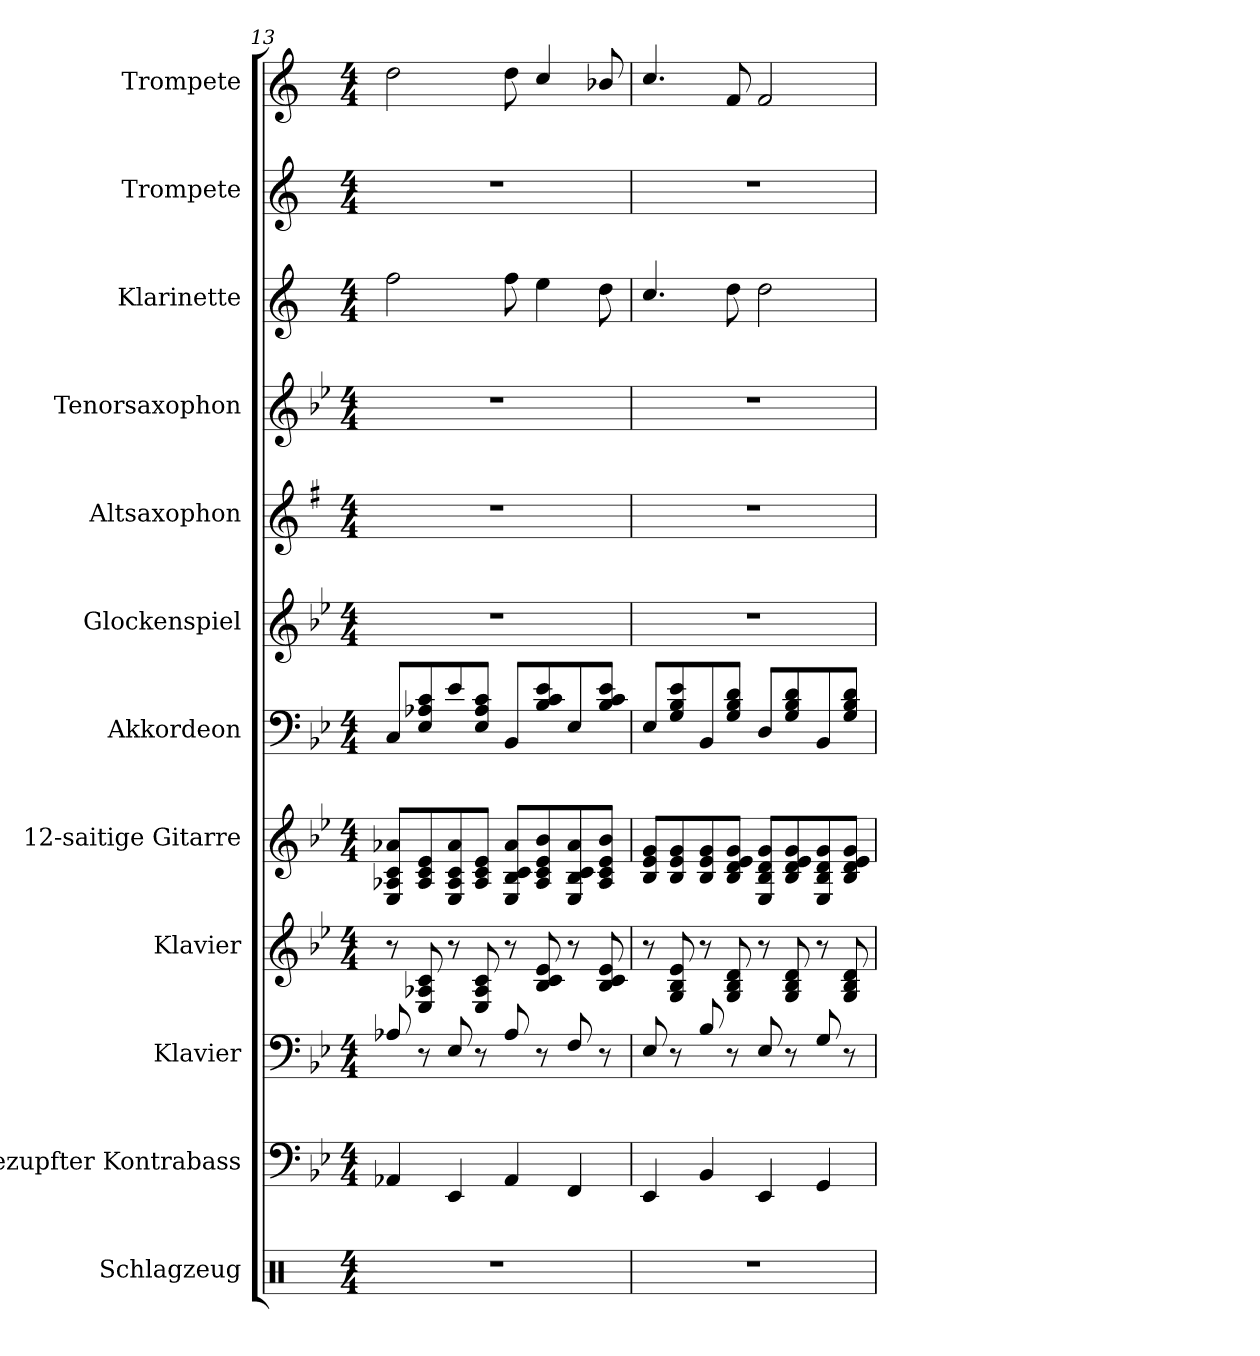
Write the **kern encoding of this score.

**kern	**kern	**kern	**kern	**kern	**kern	**kern	**kern	**kern	**kern	**kern	**kern
*part12	*part11	*part10	*part9	*part8	*part7	*part6	*part5	*part4	*part3	*part2	*part1
*staff12	*staff11	*staff10	*staff9	*staff8	*staff7	*staff6	*staff5	*staff4	*staff3	*staff2	*staff1
*I"Schlagzeug	*I"Gezupfter Kontrabass	*I"Klavier	*I"Klavier	*I"12-saitige Gitarre	*I"Akkordeon	*I"Glockenspiel	*I"Altsaxophon	*I"Tenorsaxophon	*I"Klarinette	*I"Trompete	*I"Trompete
*I'Schlgz.	*	*	*	*	*	*I'Gsp	*I'A.sax.	*I'T Sax	*	*I'Tpt	*I'Tpt
!!LO:PB:g=z
*clefX	*clefF4	*clefF4	*clefG2	*clefG2	*clefF4	*clefG2	*clefG2	*clefG2	*clefG2	*clefG2	*clefG2
*	*ITrd-7c-12	*	*	*ITrd-7c-12	*	*ITrd7c12	*ITrd5c9	*ITrd8c14	*ITrd1c2	*ITrd1c2	*ITrd1c2
*k[]	*k[b-e-]	*k[b-e-]	*k[b-e-]	*k[b-e-]	*k[b-e-]	*k[b-e-]	*k[b-e-]	*k[b-e-]	*k[b-e-]	*k[b-e-]	*k[b-e-]
*M4/4	*M4/4	*M4/4	*M4/4	*M4/4	*M4/4	*M4/4	*M4/4	*M4/4	*M4/4	*M4/4	*M4/4
=13	=13	=13	=13	=13	=13	=13	=13	=13	=13	=13	=13
1r	4A-X/	8A-X/	8r	8e-/ 8a-X/ 8cc/ 8aa-X/L	8C/L	1r	1r	1r	2ee-\	1r	2cc\
.	.	8r	8E-/ 8A-X/ 8c/	8a-/ 8cc/ 8ee-/	8E-/ 8A-X/ 8c/	.	.	.	.	.	.
.	4E-/	8E-/	8r	8e-/ 8a-/ 8cc/ 8aa-/	8e-/	.	.	.	.	.	.
.	.	8r	8E-/ 8A-/ 8c/	8a-/ 8cc/ 8ee-/J	8E-/ 8A-/ 8c/J	.	.	.	.	.	.
.	4A-/	8A-/	8r	8e-/ 8b-/ 8cc/ 8aa-/L	8BB-/L	.	.	.	8ee-\	.	8cc\
.	.	8r	8B-/ 8c/ 8e-/	8a-/ 8cc/ 8ee-/ 8bb-/	8B-/ 8c/ 8e-/	.	.	.	4dd\	.	4b-/
.	4F/	8F/	8r	8e-/ 8b-/ 8cc/ 8aa-/	8E-/	.	.	.	.	.	.
.	.	8r	8B-/ 8c/ 8e-/	8a-/ 8cc/ 8ee-/ 8bb-/J	8B-/ 8c/ 8e-/J	.	.	.	8cc\	.	8a-X/
=14	=14	=14	=14	=14	=14	=14	=14	=14	=14	=14	=14
1r	4E-/	8E-/	8r	8b-/ 8ee-/ 8gg/L	8E-/L	1r	1r	1r	4.b-/	1r	4.b-/
.	.	8r	8G/ 8B-/ 8e-/	8b-/ 8ee-/ 8gg/	8G/ 8B-/ 8e-/	.	.	.	.	.	.
.	4B-/	8B-/	8r	8b-/ 8ee-/ 8gg/	8BB-/	.	.	.	.	.	.
.	.	8r	8G/ 8B-/ 8d/	8b-/ 8dd/ 8ee-/ 8gg/J	8G/ 8B-/ 8d/J	.	.	.	8cc\	.	8e-/
.	4E-/	8E-/	8r	8e-/ 8b-/ 8dd/ 8gg/L	8D/L	.	.	.	2cc\	.	2e-/
.	.	8r	8G/ 8B-/ 8d/	8b-/ 8dd/ 8ee-/ 8gg/	8G/ 8B-/ 8d/	.	.	.	.	.	.
.	4G/	8G/	8r	8e-/ 8b-/ 8dd/ 8gg/	8BB-/	.	.	.	.	.	.
.	.	8r	8G/ 8B-/ 8d/	8b-/ 8dd/ 8ee-/ 8gg/J	8G/ 8B-/ 8d/J	.	.	.	.	.	.
=	=	=	=	=	=	=	=	=	=	=	=
*-	*-	*-	*-	*-	*-	*-	*-	*-	*-	*-	*-
